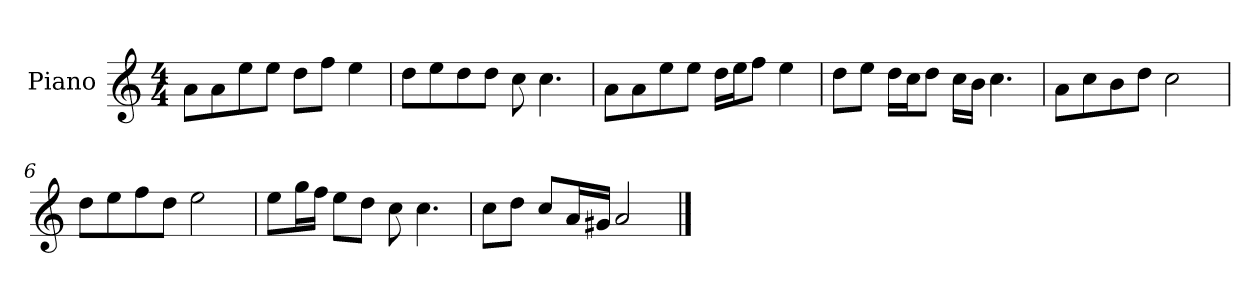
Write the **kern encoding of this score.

**kern
*part1
*staff1
*I"Piano
*I'P-no
*clefG2
*k[]
*M4/4
*MM90
=1
8a\L
8a\
8ee\
8ee\J
8dd\L
8ff\J
4ee\
=2
8dd\L
8ee\
8dd\
8dd\J
8cc\
4.cc\
=3
8a\L
8a\
8ee\
8ee\J
16dd\LL
16ee\J
8ff\J
4ee\
=4
8dd\L
8ee\J
16dd\LL
16cc\J
8dd\J
16cc\LL
16b\JJ
4.cc\
=5
8a\L
8cc\
8b\
8dd\J
2cc\
=6
8dd\L
8ee\
8ff\
8dd\J
2ee\
!!LO:LB:g=z
=7
8ee\L
16gg\L
16ff\JJ
8ee\L
8dd\J
8cc\
4.cc\
=8
8cc\L
8dd\J
8cc/L
16a/L
16g#X/JJ
2a/
==
*-
